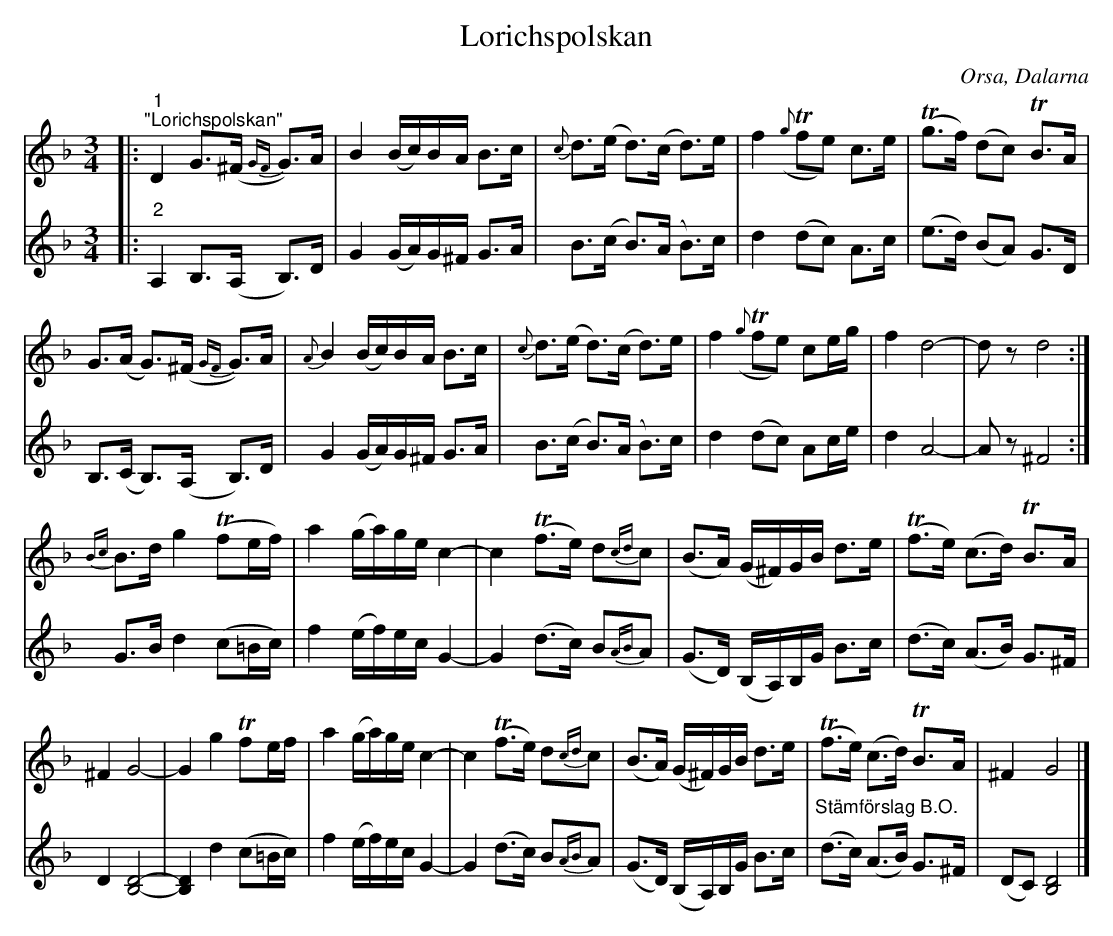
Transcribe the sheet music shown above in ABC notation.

X:1
T:Lorichspolskan
O:Orsa, Dalarna
L:1/8
M:3/4
K:Dm
V:1
|:"^1""^\"Lorichspolskan\"" D2 G>(^F{GF} G>)A | B2 (B/c/)B/A/ B>c |{c} d>(e d>)(c d>)e | f2T({g} fe) c>e | T (g>f) (dc)T B>A |
G>(A G>)(^F{GF} G>)A |{A} B2 (B/c/)B/A/ B>c | {c} d>(e d>)(c d>)e | f2T({g} fe) ce/g/ | f2 d4- | d z d4 :|
{Bc} B>d g2T (fe/f/) | a2 (g/a/)g/e/ c2- | c2T (f>e) d{cd}c | (B>A) (G/^F/)G/B/ d>e |T (f>e) (c>d)T B>A |
^F2 G4- | G2 g2T fe/f/ | a2 (g/a/)g/e/ c2- | c2T (f>e) d{cd}c | (B>A) (G/^F/)G/B/ d>e | T (f>e) (c>d)T B>A | ^F2 G4 |]
V:2
|:"^2" A,2 B,>(A, B,>)D | G2 (G/A/)G/^F/ G>A | B>(c B>)(A B>)c | d2 (dc) A>c | (e>d) (BA) G>D | B,>(C B,>)(A, B,>)D |
G2 (G/A/)G/^F/ G>A | B>(c B>)(A B>)c | d2 (dc) Ac/e/ | d2 A4- | A z ^F4 :|
G>B d2 (c=B/c/) | f2 (e/f/)e/c/ G2- | G2 (d>c) B{AB}A | (G>D) (B,/A,/)B,/G/ B>c | (d>c) (A>B) G>^F |
D2 [B,D]4- | [B,D]2 d2 (c=B/c/) | f2 (e/f/)e/c/ G2- | G2 (d>c) B{AB}A | (G>D) (B,/A,/)B,/G/ B>c | "^Stämförslag B.O." (d>c) (A>B) G>^F | (DC) [B,D]4 |]
